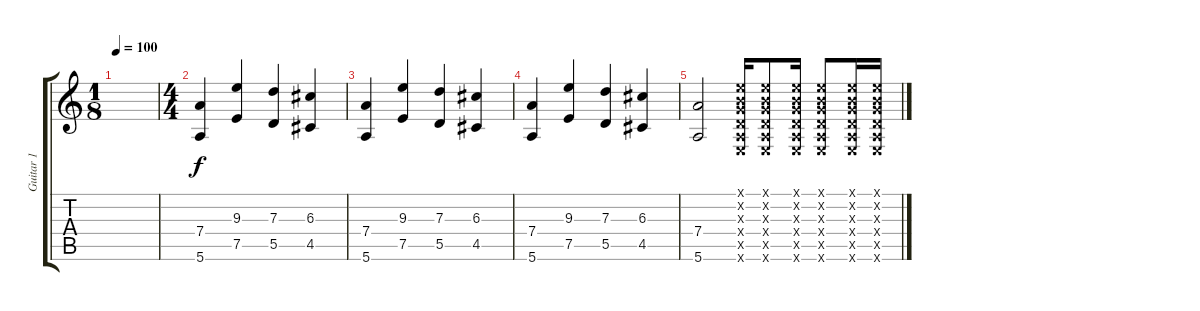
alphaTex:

\track ("Guitar 1" "Guitar 1") {instrument overdrivenguitar}
\staff {score tabs}
\tuning (E4 B3 G3 D3 A2 E2) {hide}
\ts (1 8)
\tempo 100
\clef g2
\ks c
|
\ts (4 4)
(7.4 5.6).4{volume 16} (9.3 7.5).4 (7.3 5.5).4 (6.3 4.5).4 |
(7.4 5.6).4 (9.3 7.5).4 (7.3 5.5).4 (6.3 4.5).4 |
(7.4 5.6).4 (9.3 7.5).4 (7.3 5.5).4 (6.3 4.5).4 |
(7.4 5.6).2 (0.1{x} 0.2{x} 0.3{x} 0.4{x} 0.5{x} 0.6{x}).16{volume 14} (0.1{x} 0.2{x} 0.3{x} 0.4{x} 0.5{x} 0.6{x}).8 (0.1{x} 0.2{x} 0.3{x} 0.4{x} 0.5{x} 0.6{x}).16 (0.1{x} 0.2{x} 0.3{x} 0.4{x} 0.5{x} 0.6{x}).8 (0.1{x} 0.2{x} 0.3{x} 0.4{x} 0.5{x} 0.6{x}).16 (0.1{x} 0.2{x} 0.3{x} 0.4{x} 0.5{x} 0.6{x}).16
